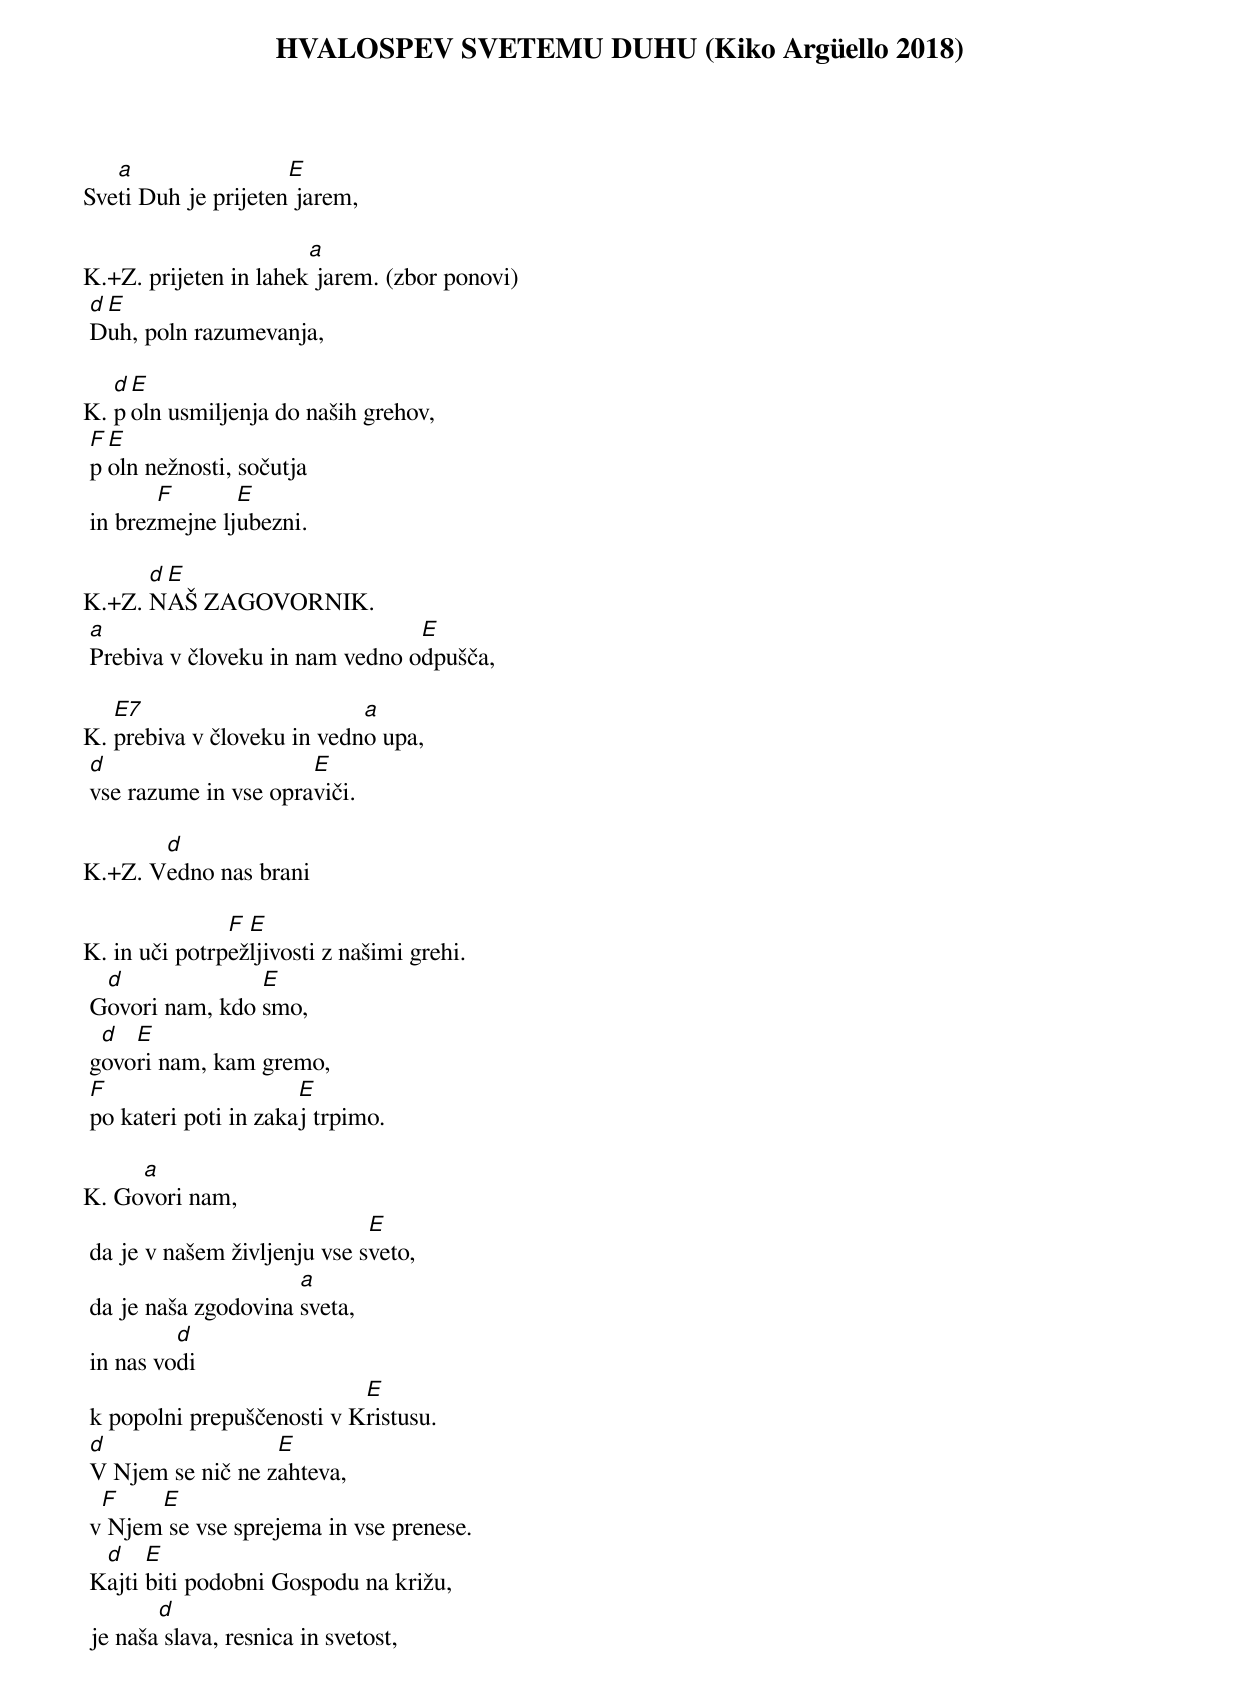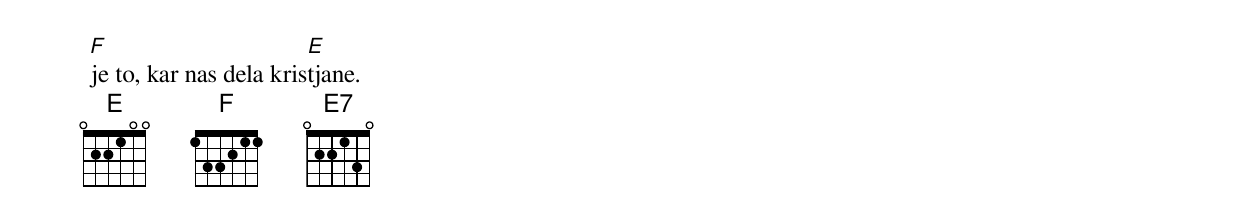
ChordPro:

{title: HVALOSPEV SVETEMU DUHU (Kiko Argüello 2018)}

Sve[a]ti Duh je prijeten[E] jarem,

K.+Z.	prijeten in lahek[a] jarem. (zbor ponovi)
	[d]D[E]uh, poln razumevanja,

K.	[d]p[E]oln usmiljenja do naših grehov,
	[F]p[E]oln nežnosti, sočutja
	in brez[F]mejne lj[E]ubezni.

K.+Z.	[d]N[E]AŠ ZAGOVORNIK.
	[a]Prebiva v človeku in nam vedno o[E]dpušča,

K.	[E7]prebiva v človeku in vedn[a]o upa,
	[d]vse razume in vse opra[E]viči.

K.+Z.	V[d]edno nas brani

K.	in uči potrp[F]ež[E]ljivosti z našimi grehi.
	G[d]ovori nam, kdo [E]smo,
	g[d]ovo[E]ri nam, kam gremo,
	[F]po kateri poti in zaka[E]j trpimo.

K.	Go[a]vori nam,
	da je v našem življenju vse s[E]veto,
	da je naša zgodovina [a]sveta,
	in nas vo[d]di
	k popolni prepuščenosti v K[E]ristusu.
	[d]V Njem se nič ne z[E]ahteva,
	v[F] Njem[E] se vse sprejema in vse prenese.
	K[d]ajti [E]biti podobni Gospodu na križu,
	je naša[d] slava, resnica in svetost,
	[F]je to, kar nas dela kris[E]tjane.
